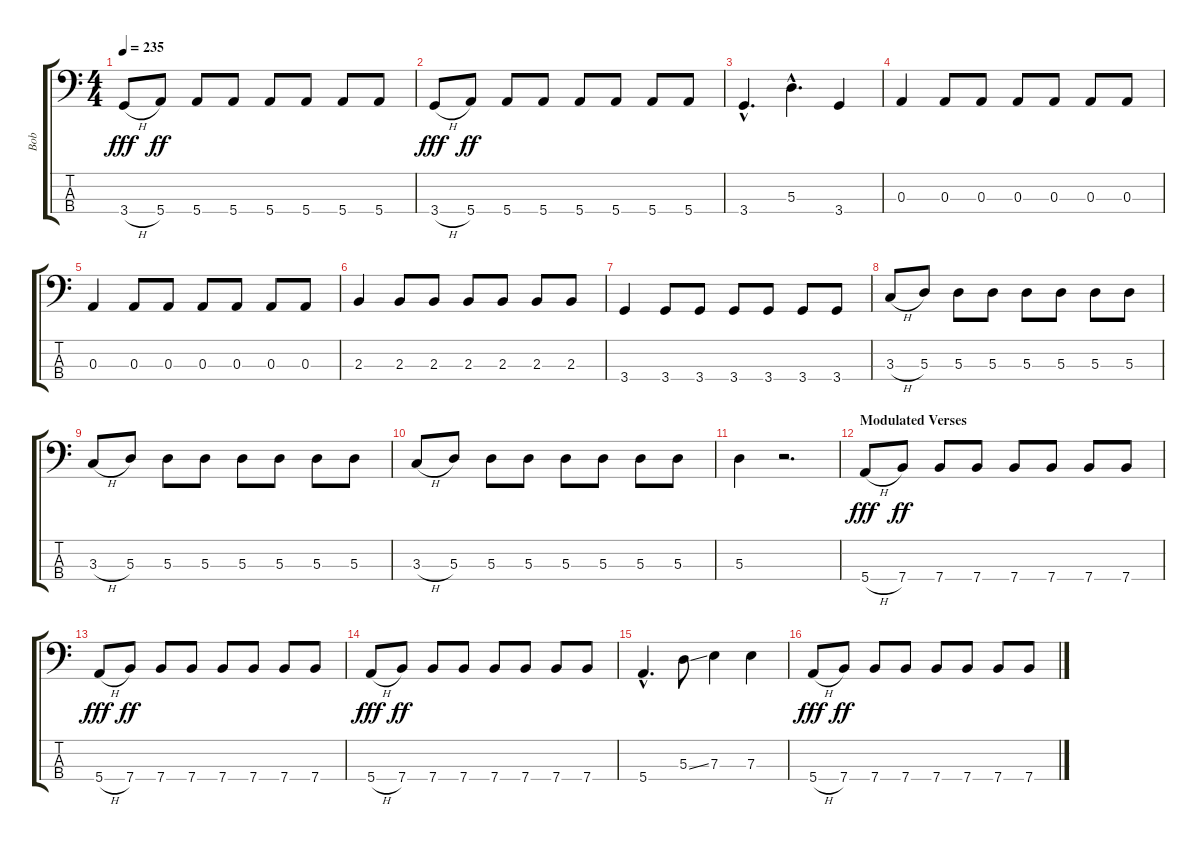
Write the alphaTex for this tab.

\track ("Bob" "Bob") {instrument electricbassfinger}
\staff {score tabs}
\tuning (G2 D2 A1 E1) {hide}
\ts (4 4)
\tempo 235
\clef f4
\ks c
3.4{h}.8{dy fff} 5.4.8{dy ff} 5.4.8 5.4.8 5.4.8 5.4.8 5.4.8 5.4.8 |
3.4{h}.8{dy fff} 5.4.8{dy ff} 5.4.8 5.4.8 5.4.8 5.4.8 5.4.8 5.4.8 |
3.4{hac}.4{d} 5.3{hac}.4{d} 3.4.4 |
0.3.4 0.3.8 0.3.8 0.3.8 0.3.8 0.3.8 0.3.8 |
0.3.4 0.3.8 0.3.8 0.3.8 0.3.8 0.3.8 0.3.8 |
2.3.4 2.3.8 2.3.8 2.3.8 2.3.8 2.3.8 2.3.8 |
3.4.4 3.4.8 3.4.8 3.4.8 3.4.8 3.4.8 3.4.8 |
3.3{h}.8 5.3.8 5.3.8 5.3.8 5.3.8 5.3.8 5.3.8 5.3.8 |
3.3{h}.8 5.3.8 5.3.8 5.3.8 5.3.8 5.3.8 5.3.8 5.3.8 |
3.3{h}.8 5.3.8 5.3.8 5.3.8 5.3.8 5.3.8 5.3.8 5.3.8 |
5.3.4 r.2{d} |
\section ("" "Modulated Verses")
5.4{h}.8{dy fff} 7.4.8{dy ff} 7.4.8 7.4.8 7.4.8 7.4.8 7.4.8 7.4.8 |
5.4{h}.8{dy fff} 7.4.8{dy ff} 7.4.8 7.4.8 7.4.8 7.4.8 7.4.8 7.4.8 |
5.4{h}.8{dy fff} 7.4.8{dy ff} 7.4.8 7.4.8 7.4.8 7.4.8 7.4.8 7.4.8 |
5.4{hac}.4{d} 5.3{ss}.8 7.3.4 7.3.4 |
5.4{h}.8{dy fff} 7.4.8{dy ff} 7.4.8 7.4.8 7.4.8 7.4.8 7.4.8 7.4.8
